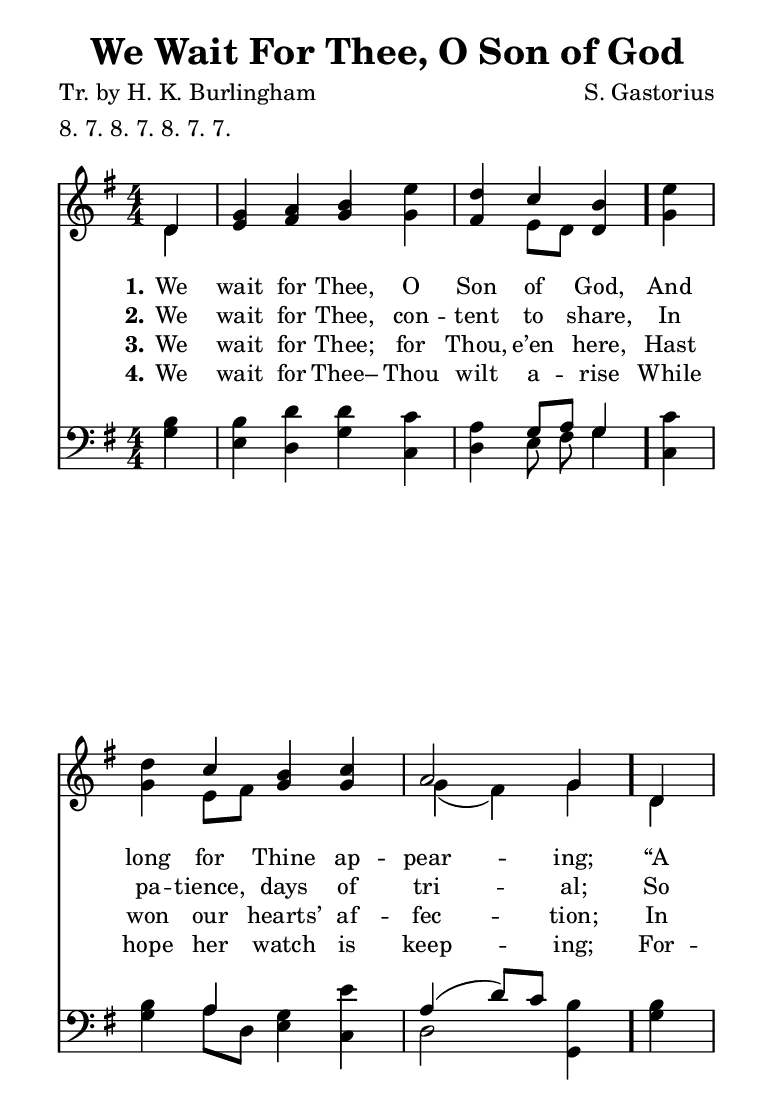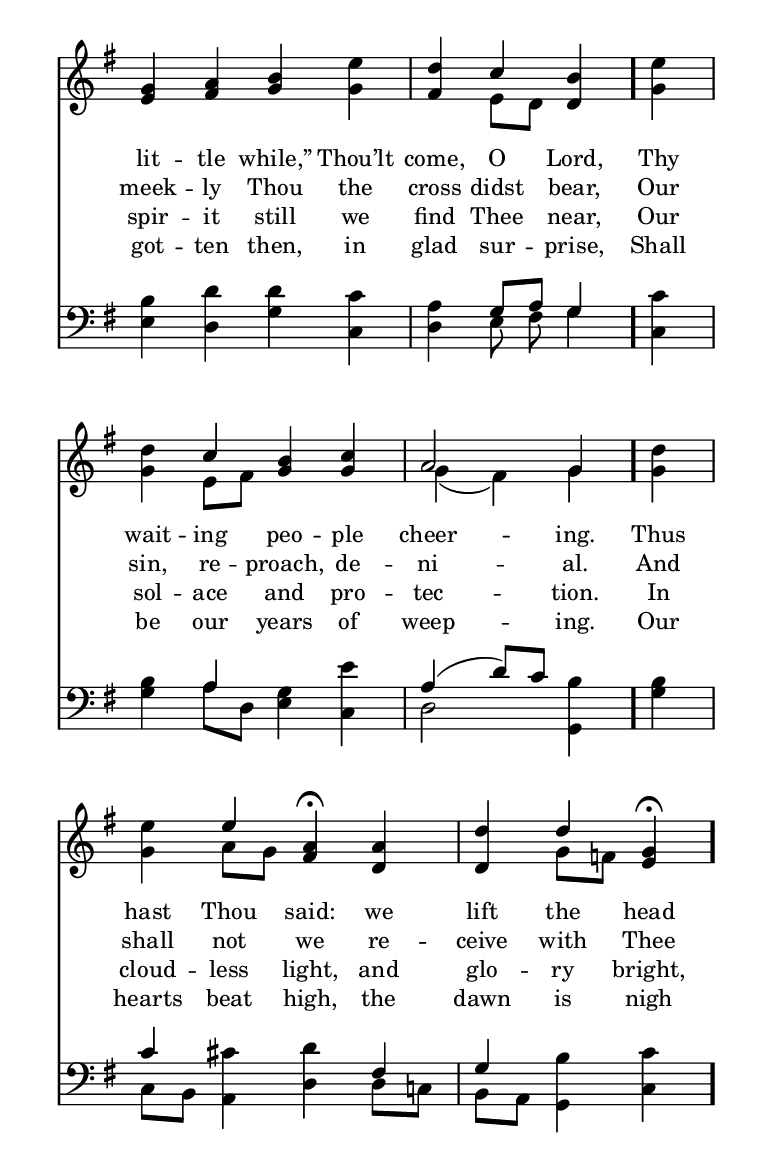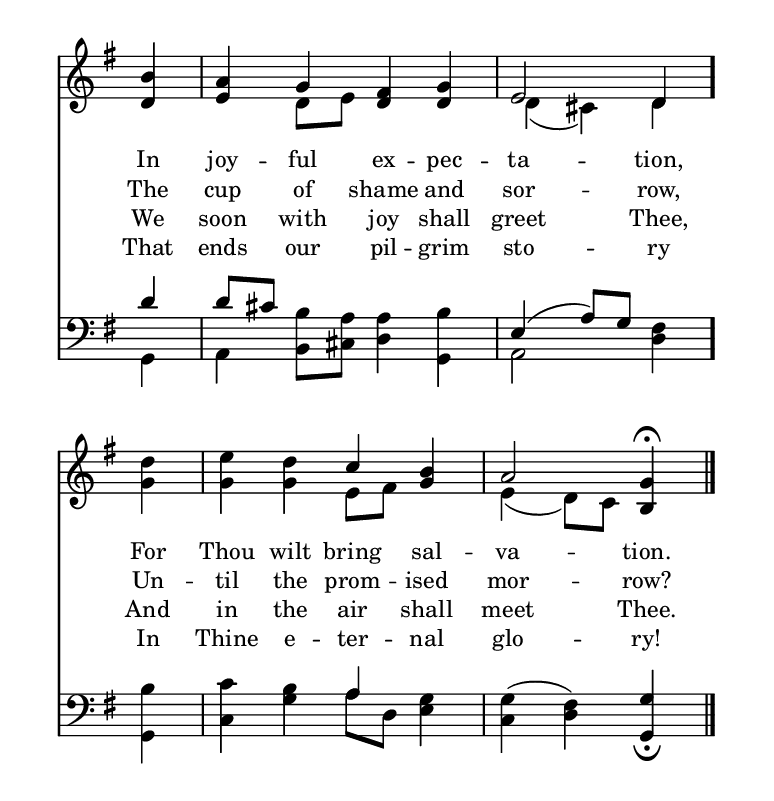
\include "common/global.ily"
\paper {
  \include "common/paper.ily"
}

\header{
  hymnnumber = "281"
  title = "We Wait For Thee, O Son of God"
  tunename = "Jena"
  meter = "8. 7. 8. 7. 8. 7. 7."
  poet = "Tr. by H. K. Burlingham"
  composer = "S. Gastorius"
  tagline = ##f
}

ta = { \tempo 4=80 }
tb = { \tempo 4=40 }

global = {
  \include "common/overrides.ily"
  \override Staff.TimeSignature.style = #'numbered
  \time 4/4
  \override Score.MetronomeMark.transparent = ##t % hide all fermata changes too
  \ta
  \key g \major
  \partial 4
  \autoBeamOff
}

notesSoprano = {
\global
\relative c' {

  d4 | g a b e | d c b
  e4 | d c b c | a2 g4
  d4 | g a b e | d c b
  e4 | d c b c | a2 g4
  d'4 | e e \tb a,\fermata \ta a | d d \tb g,\fermata \ta
  b4 | a g fis g | e2 d4
  d'4 | e d c b | a2 \tb g4\fermata \ta

  \bar "|."

}
}

notesAlto = {
\global
\relative e' {

  d4 | e4 fis g g | fis e8[ d] d4
  g4 | g e8[ fis] g4 g | g( fis) g
  d4 | e4 fis g g | fis e8[ d] d4
  g4 | g e8[ fis] g4 g | g( fis) g
  g4 | g a8[ g] fis4 d | d g8[ f] e4
  d4 | e d8[ e] d4 d | d( cis) d
  g4 | g g e8[ fis] g4 | e( d8)[ c] b4

}
}

notesTenor = {
\global
\relative a {

  b4 | b d d c | a g8[ a] g4
  c4 | b a g e' a,( d8)[ c] b4
  b4 | b d d c | a g8[ a] g4
  c4 | b a g e' a,( d8)[ c] b4
  b4 | c cis d fis, | g b c
  d4 | d8[ cis] b[ a] a4 b | e,( a8)[ g] fis4
  b4 | c b a g | g( fis) g

}
}

notesBass = {
\global
\relative f {

  g4 | e d g c, | d e8 fis] g4
  c,4 | g' a8[ d,] e4 c | d2 g,4
  g'4 | e d g c, | d e8 fis] g4
  c,4 | g' a8[ d,] e4 c | d2 g,4
  g'4 | c,8[ b] a4 d d8[ c!] | b[ a] g4 c
  g4 | a b8[ cis] d4 g, | a2 d4
  g,4 | c g' a8[ d,] e4 | c( d) g,_\fermata

}
}

wordsA = \lyricmode {
\set stanza = "1."

We wait for Thee, O Son of God, \bar "."
And long for Thine ap -- pear -- ing; \bar "."
“A lit -- tle while,” Thou’lt come, O Lord, \bar "."
Thy wait -- ing peo -- ple cheer -- ing. \bar "."
Thus hast Thou said: we lift the head \bar "."
In joy -- ful ex -- pec -- ta -- tion, \bar "."
For Thou wilt bring sal -- va -- tion. \bar "."

}

wordsB = \lyricmode {
\set stanza = "2."

We wait for Thee, con -- tent to share,
In pa -- tience, days of tri -- al;
So meek -- ly Thou the cross didst bear,
Our sin, re -- proach, de -- ni -- al.
And shall not we re -- ceive with Thee
The cup of shame and sor -- row,
Un -- til the prom -- ised mor -- row?

}

wordsC = \lyricmode {
\set stanza = "3."

We wait for Thee; for Thou, e’en here,
Hast won our hearts’ af -- fec -- tion;
In spir -- it still we find Thee near,
Our sol -- ace and pro -- tec -- tion.
In cloud -- less light, and glo -- ry bright,
We soon with joy shall greet Thee,
And in the air shall meet Thee.

}

wordsD = \lyricmode {
\set stanza = "4."

We wait for Thee– Thou wilt a -- rise
While hope her watch is keep -- ing;
For -- got -- ten then, in glad sur -- prise,
Shall be our years of weep -- ing.
Our hearts beat high, the dawn is nigh
That ends our pil -- grim sto -- ry
In Thine e -- ter -- nal glo -- ry!

}

\score {
  \context ChoirStaff <<
    \context Staff = upper <<
      \set Staff.autoBeaming = ##f
      \set ChoirStaff.systemStartDelimiter = #'SystemStartBar
      \set ChoirStaff.printPartCombineTexts = ##f
      \partcombine #'(2 . 9) \notesSoprano \notesAlto
      \context NullVoice = sopranos { \voiceOne << \notesSoprano >> }
      \context NullVoice = altos { \voiceTwo << \notesAlto >> }
      \context Lyrics = one   \lyricsto sopranos \wordsA
      \context Lyrics = two   \lyricsto sopranos \wordsB
      \context Lyrics = three \lyricsto sopranos \wordsC
      \context Lyrics = four  \lyricsto sopranos \wordsD
    >>
    \context Staff = men <<
      \set Staff.autoBeaming = ##f
      \clef bass
      \set ChoirStaff.printPartCombineTexts = ##f
      \partcombine #'(2 . 9) \notesTenor \notesBass
      \context NullVoice = tenors { \voiceOne << \notesTenor >> }
      \context NullVoice = basses { \voiceTwo << \notesBass >> }
    >>
  >>
  \layout {
    \include "common/layout.ily"
  }
  \midi{
    \include "common/midi.ily"
  }
}

\version "2.19.49"  % necessary for upgrading to future LilyPond versions.

% vi:set et ts=2 sw=2 ai nocindent syntax=lilypond:
